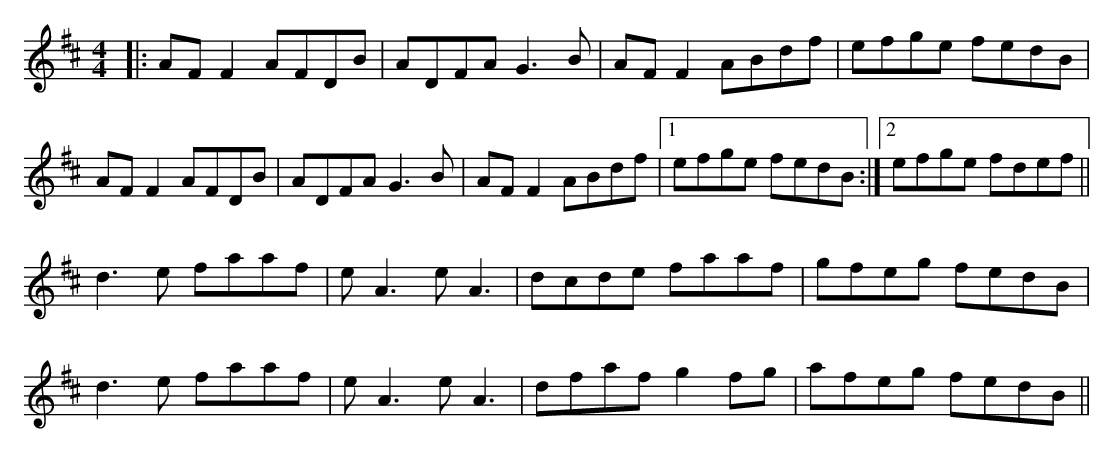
X:1
M:4/4
K:D
|:AF F2 AFDB|ADFA G3B|AF F2 ABdf|efge fedB|
AF F2 AFDB|ADFA G3B|AF F2 ABdf|1 efge fedB:|2 efge fdef||
d3e faaf|eA3 eA3|dcde faaf|gfeg fedB|
d3e faaf|eA3 eA3|dfaf g2fg|afeg fedB||
